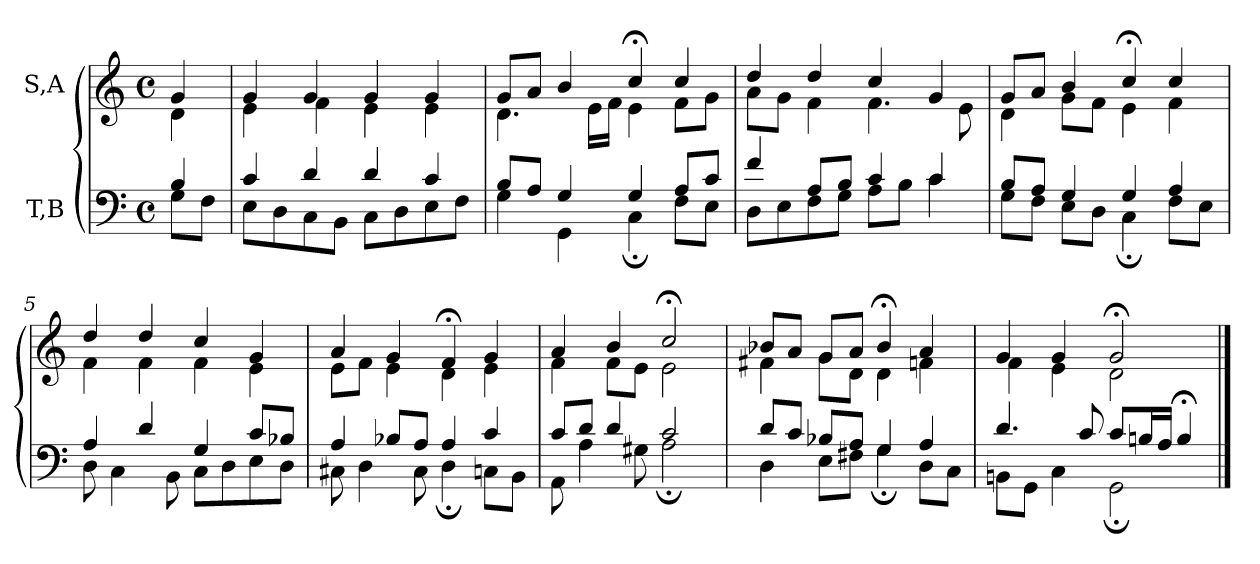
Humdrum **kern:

**kern	**kern
*part2	*part1
*staff2	*staff1
*I"T,B	*I"S,A
*clefF4	*clefG2
*k[]	*k[]
*M4/4	*M4/4
*met(c)	*met(c)
=	=
*^	*^
4B	8GL	4g	4d
.	8FJ	.	.
=1	=1	=1	=1
4c	8EL	4g	4e
.	8D	.	.
4d	8C	4g	4f
.	8BBJ	.	.
4d	8CL	4g	4e
.	8D	.	.
4c	8E	4g	4e
.	8FJ	.	.
=2	=2	=2	=2
8BL	4G	8gL	4.d
8AJ	.	8aJ	.
4G	4GG	4b	.
.	.	.	16eLL
.	.	.	16fJJ
4G	4C;	4cc;<	4e
8AL	8FL	4cc	8fL
8cJ	8EJ	.	8gJ
=3	=3	=3	=3
4f	8DL	4dd	8aL
.	8E	.	8gJ
8AL	8F	4dd	4f
8BJ	8GJ	.	.
4c	8AL	4cc	4.f
.	8BJ	.	.
4c	4c	4g	.
.	.	.	8e
=4	=4	=4	=4
8BL	8GL	8gL	4d
8AJ	8FJ	8aJ	.
4G	8EL	4b	8gL
.	8DJ	.	8fJ
4G	4C;	4cc;<	4e
4A	8FL	4cc	4f
.	8EJ	.	.
=5	=5	=5	=5
4A	8D	4dd	4f
.	4C	.	.
4d	.	4dd	4f
.	8BB	.	.
4G	8CL	4cc	4f
.	8D	.	.
8cL	8E	4g	4e
8B-XJ	8DJ	.	.
=6	=6	=6	=6
4A	8C#X	4a	8eL
.	4D	.	8fJ
8B-XL	.	4g	4e
8AJ	8C#	.	.
4A	4D;	4f;<	4d
4c	8CnL	4g	4e
.	8BBJ	.	.
=7	=7	=7	=7
8cL	8AA	4a	4f
8dJ	4A	.	.
4d	.	4b	8fL
.	8G#X	.	8eJ
2c	2A;	2cc;<	2e
=8	=8	=8	=8
8dL	4D	8b-XL	4f#X
8cJ	.	8aJ	.
8B-XL	8EL	8gL	8gL
8AJ	8F#XJ	8aJ	8dJ
4G	4G;	4b-;<	4d
4A	8DL	4a	4fn
.	8CJ	.	.
=9	=9	=9	=9
4.d	8BBnL	4g	4f
.	8GGJ	.	.
.	4C	4g	4e
8c	.	.	.
8cL	2GG;	2g;<	2d
16BnL	.	.	.
16AJJ	.	.	.
4B;<	.	.	.
*v	*v	*	*
*	*v	*v
==	==
*-	*-
